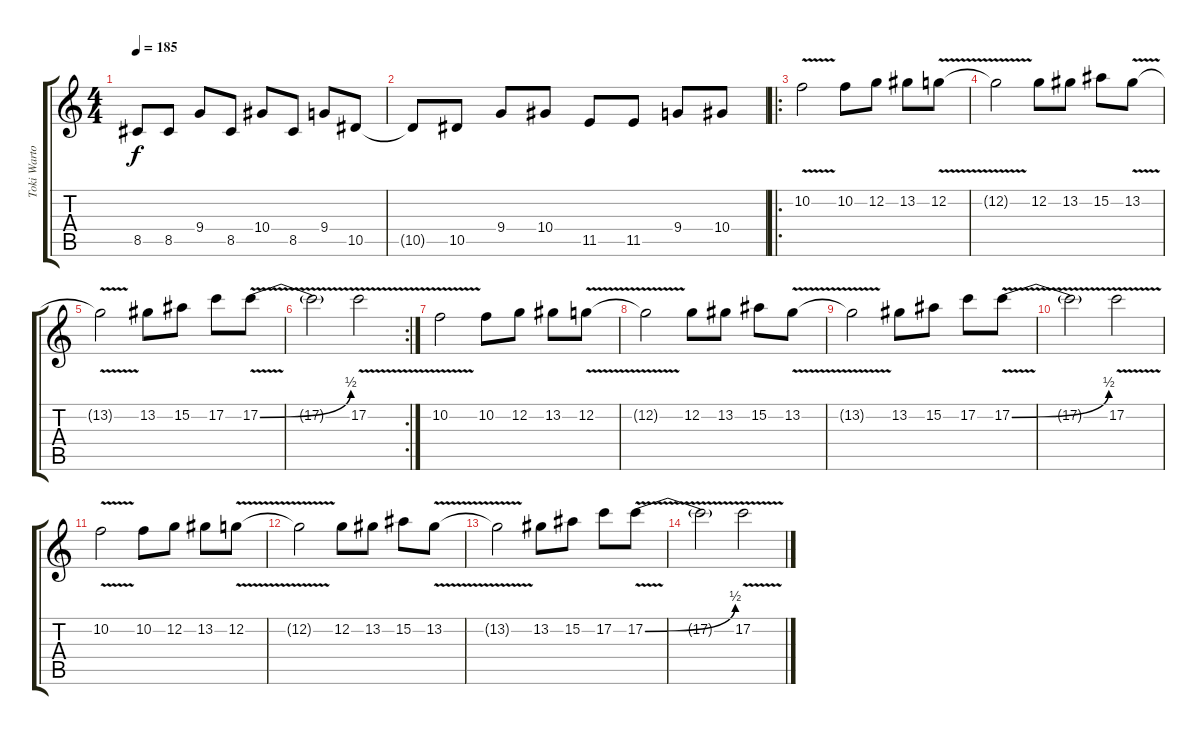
\track ("Toki Wartooth" "Toki Warto") {instrument distortionguitar}
\staff {score tabs}
\tuning (C4 G3 Eb3 Bb2 F2 C2) {hide}
\ts (4 4)
\tempo 185
\clef g2
\ks c
8.5.8{dy f} 8.5.8 9.4.8 8.5.8 10.4.8 8.5.8 9.4.8 10.5.8 |
10.5{t}.8 10.5.8 9.4.8 10.4.8 11.5.8 11.5.8 9.4.8 10.4.8 |
\ro
10.2{v}.2 10.2.8 12.2.8 13.2.8 12.2{v}.8 |
12.2{t}.2 12.2.8 13.2.8 15.2.8 13.2{v}.8 |
13.2{t}.2 13.2.8 15.2.8 17.2.8 17.2{be (bend 0 0 60 2) v}.8 |
\rc 2
17.2{t}.2 17.2{v}.2 |
10.2{v}.2 10.2.8 12.2.8 13.2.8 12.2{v}.8 |
12.2{t}.2 12.2.8 13.2.8 15.2.8 13.2{v}.8 |
13.2{t}.2 13.2.8 15.2.8 17.2.8 17.2{be (bend 0 0 60 2) v}.8 |
17.2{t}.2 17.2{v}.2 |
10.2{v}.2{volume 1} 10.2.8 12.2.8 13.2.8 12.2{v}.8 |
12.2{t}.2 12.2.8 13.2.8 15.2.8 13.2{v}.8 |
13.2{t}.2 13.2.8 15.2.8 17.2.8 17.2{be (bend 0 0 60 2) v}.8 |
17.2{t}.2 17.2{v}.2
